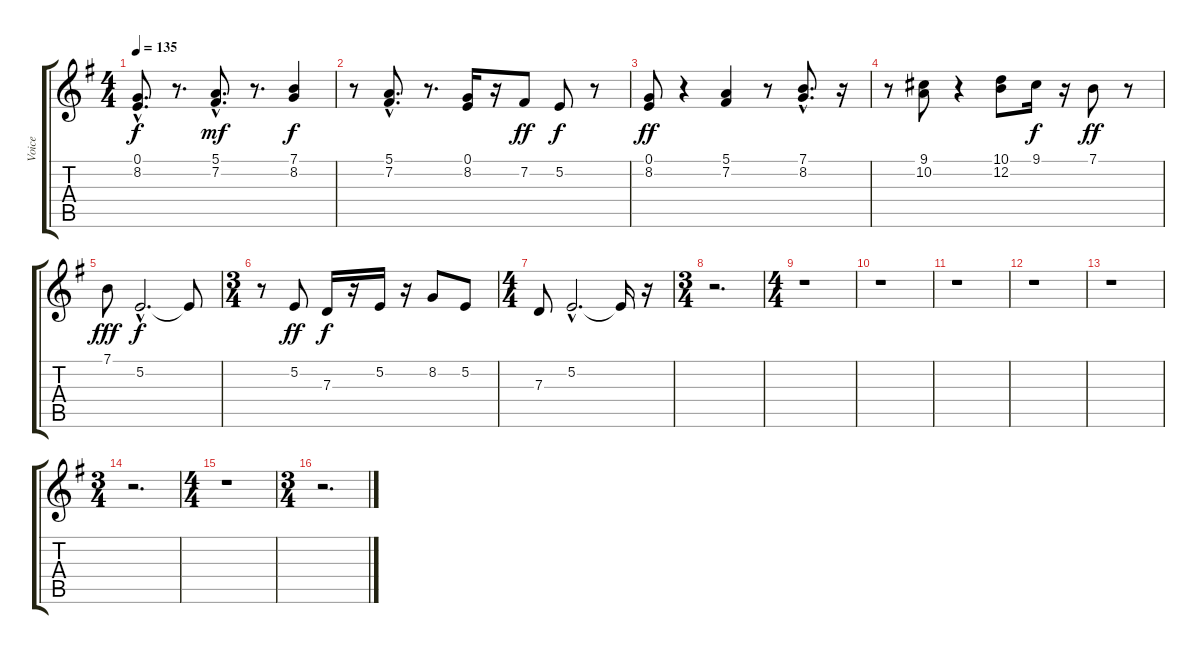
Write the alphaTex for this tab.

\track ("Voice" "Voice") {instrument flute}
\staff {score tabs}
\tuning (E4 B3 G3 D3 A2 E2) {hide}
\ts (4 4)
\tempo 135
\clef g2
\ks g
(0.1{hac} 8.2{hac}).8{d dy f} r.8{d} (5.1{hac} 7.2{hac}).8{d dy mf} r.8{d} (7.1 8.2).4{dy f} |
r.8 (5.1{hac} 7.2{hac}).8{d} r.8{d} (0.1 8.2).16 r.16 7.2.8{dy ff} 5.2.8{dy f} r.8 |
(0.1 8.2).8{dy ff} r.4 (5.1 7.2).4 r.8 (7.1 8.2{hac}).8{d} r.16 |
r.8 (9.1 10.2).8 r.4 (10.1 12.2).8 9.1.16{dy f} r.16 7.1.8{dy ff} r.8 |
7.1.8{dy fff} 5.2{hac}.2{d dy f} 5.2{t}.8 |
\ts (3 4)
r.8 5.2.8{dy ff} 7.3.16{dy f} r.16 5.2.16 r.16 8.2.8 5.2.8 |
\ts (4 4)
7.3.8 5.2{hac}.2{d} 5.2{t}.16 r.16 |
\ts (3 4)
r.2{d} |
\ts (4 4)
r.1 |
r.1 |
r.1 |
r.1 |
r.1 |
\ts (3 4)
r.2{d} |
\ts (4 4)
r.1 |
\ts (3 4)
r.2{d}
